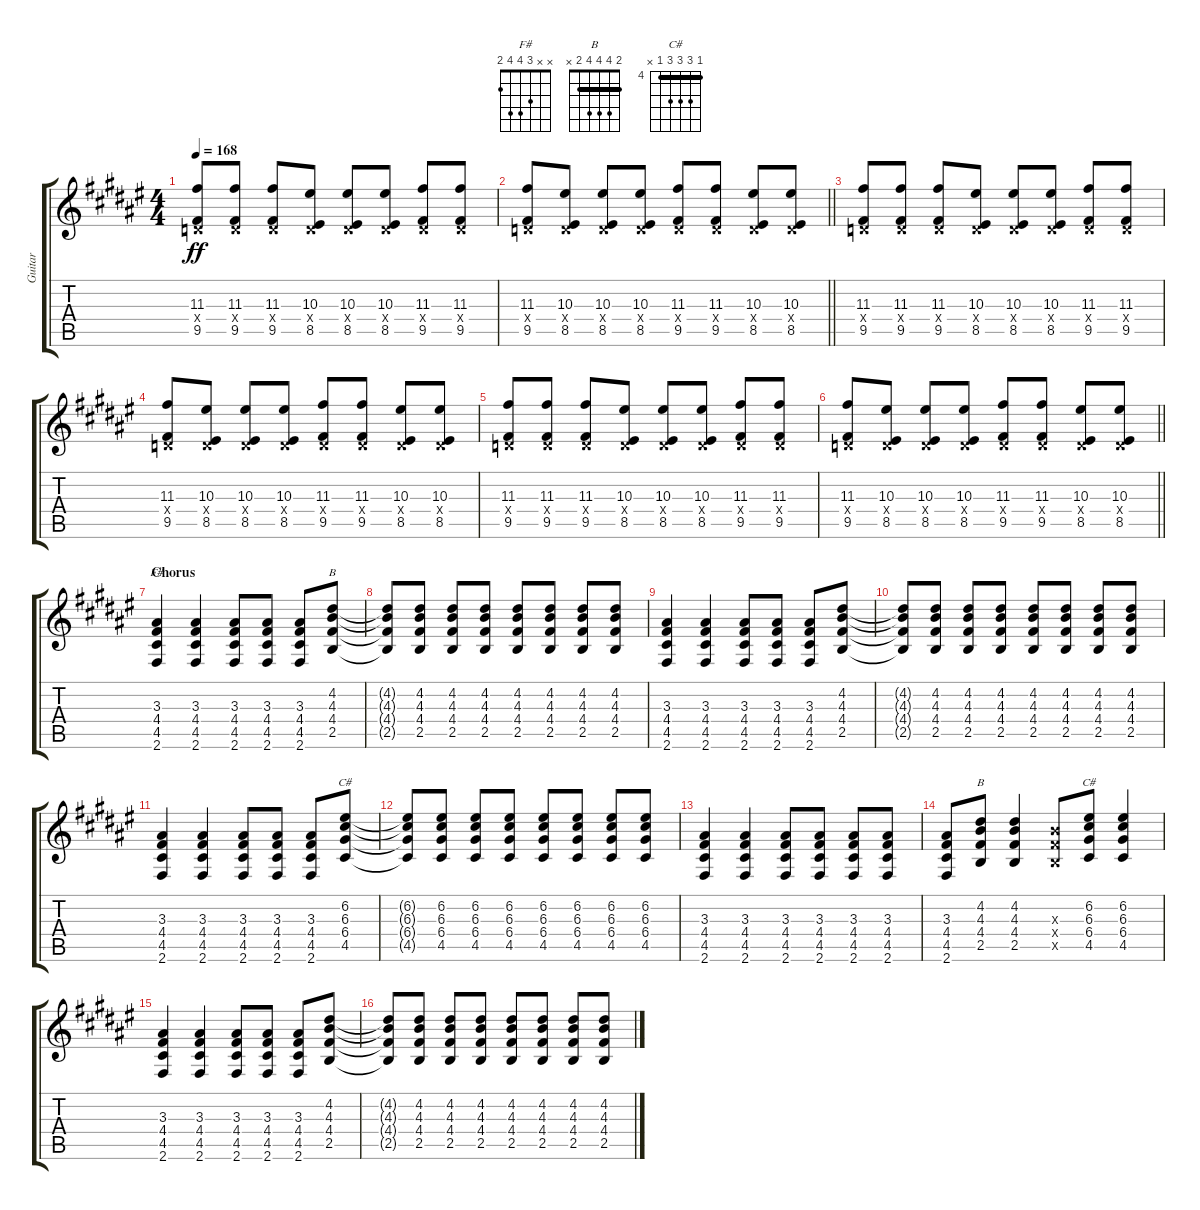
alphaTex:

\track ("Guitar" "Guitar") {instrument overdrivenguitar}
\staff {score tabs}
\tuning (E4 B3 G3 D3 A2 E2) {hide}
\chord ("F#" x x 3 4 4 2)
\chord ("B" x 4 4 4 2 x) {barre 4}
\chord ("C#" x 6 6 6 4 x) {firstfret 4 barre 6}
\chord ("B" 2 4 4 4 2 x) {barre 2}
\chord ("C#" 4 6 6 6 4 x) {firstfret 4 barre 4}
\ts (4 4)
\tempo 168
\clef g2
\ks f#
(11.3 0.4{x} 9.5).8{dy ff} (11.3 0.4{x} 9.5).8 (11.3 0.4{x} 9.5).8 (10.3 0.4{x} 8.5).8 (10.3 0.4{x} 8.5).8 (10.3 0.4{x} 8.5).8 (11.3 0.4{x} 9.5).8 (11.3 0.4{x} 9.5).8 |
\barLineRight lightlight
(11.3 0.4{x} 9.5).8 (10.3 0.4{x} 8.5).8 (10.3 0.4{x} 8.5).8 (10.3 0.4{x} 8.5).8 (11.3 0.4{x} 9.5).8 (11.3 0.4{x} 9.5).8 (10.3 0.4{x} 8.5).8 (10.3 0.4{x} 8.5).8 |
(11.3 0.4{x} 9.5).8 (11.3 0.4{x} 9.5).8 (11.3 0.4{x} 9.5).8 (10.3 0.4{x} 8.5).8 (10.3 0.4{x} 8.5).8 (10.3 0.4{x} 8.5).8 (11.3 0.4{x} 9.5).8 (11.3 0.4{x} 9.5).8 |
(11.3 0.4{x} 9.5).8 (10.3 0.4{x} 8.5).8 (10.3 0.4{x} 8.5).8 (10.3 0.4{x} 8.5).8 (11.3 0.4{x} 9.5).8 (11.3 0.4{x} 9.5).8 (10.3 0.4{x} 8.5).8 (10.3 0.4{x} 8.5).8 |
(11.3 0.4{x} 9.5).8 (11.3 0.4{x} 9.5).8 (11.3 0.4{x} 9.5).8 (10.3 0.4{x} 8.5).8 (10.3 0.4{x} 8.5).8 (10.3 0.4{x} 8.5).8 (11.3 0.4{x} 9.5).8 (11.3 0.4{x} 9.5).8 |
\barLineRight lightlight
(11.3 0.4{x} 9.5).8 (10.3 0.4{x} 8.5).8 (10.3 0.4{x} 8.5).8 (10.3 0.4{x} 8.5).8 (11.3 0.4{x} 9.5).8 (11.3 0.4{x} 9.5).8 (10.3 0.4{x} 8.5).8 (10.3 0.4{x} 8.5).8 |
\section ("" "Chorus")
(3.3 4.4 4.5 2.6).4{ch "F#"} (3.3 4.4 4.5 2.6).4 (3.3 4.4 4.5 2.6).8 (3.3 4.4 4.5 2.6).8 (3.3 4.4 4.5 2.6).8 (4.2 4.3 4.4 2.5).8{ch "B"} |
(4.2{t} 4.3{t} 4.4{t} 2.5{t}).8 (4.2 4.3 4.4 2.5).8 (4.2 4.3 4.4 2.5).8 (4.2 4.3 4.4 2.5).8 (4.2 4.3 4.4 2.5).8 (4.2 4.3 4.4 2.5).8 (4.2 4.3 4.4 2.5).8 (4.2 4.3 4.4 2.5).8 |
(3.3 4.4 4.5 2.6).4 (3.3 4.4 4.5 2.6).4 (3.3 4.4 4.5 2.6).8 (3.3 4.4 4.5 2.6).8 (3.3 4.4 4.5 2.6).8 (4.2 4.3 4.4 2.5).8 |
(4.2{t} 4.3{t} 4.4{t} 2.5{t}).8 (4.2 4.3 4.4 2.5).8 (4.2 4.3 4.4 2.5).8 (4.2 4.3 4.4 2.5).8 (4.2 4.3 4.4 2.5).8 (4.2 4.3 4.4 2.5).8 (4.2 4.3 4.4 2.5).8 (4.2 4.3 4.4 2.5).8 |
(3.3 4.4 4.5 2.6).4 (3.3 4.4 4.5 2.6).4 (3.3 4.4 4.5 2.6).8 (3.3 4.4 4.5 2.6).8 (3.3 4.4 4.5 2.6).8 (6.2 6.3 6.4 4.5).8{ch "C#"} |
(6.2{t} 6.3{t} 6.4{t} 4.5{t}).8 (6.2 6.3 6.4 4.5).8 (6.2 6.3 6.4 4.5).8 (6.2 6.3 6.4 4.5).8 (6.2 6.3 6.4 4.5).8 (6.2 6.3 6.4 4.5).8 (6.2 6.3 6.4 4.5).8 (6.2 6.3 6.4 4.5).8 |
(3.3 4.4 4.5 2.6).4 (3.3 4.4 4.5 2.6).4 (3.3 4.4 4.5 2.6).8 (3.3 4.4 4.5 2.6).8 (3.3 4.4 4.5 2.6).8 (3.3 4.4 4.5 2.6).8 |
(3.3 4.4 4.5 2.6).8 (4.2 4.3 4.4 2.5).8{ch "B"} (4.2 4.3 4.4 2.5).4 (4.3{x} 4.4{x} 2.5{x}).8 (6.2 6.3 6.4 4.5).8{ch "C#"} (6.2 6.3 6.4 4.5).4 |
(3.3 4.4 4.5 2.6).4 (3.3 4.4 4.5 2.6).4 (3.3 4.4 4.5 2.6).8 (3.3 4.4 4.5 2.6).8 (3.3 4.4 4.5 2.6).8 (4.2 4.3 4.4 2.5).8 |
(4.2{t} 4.3{t} 4.4{t} 2.5{t}).8 (4.2 4.3 4.4 2.5).8 (4.2 4.3 4.4 2.5).8 (4.2 4.3 4.4 2.5).8 (4.2 4.3 4.4 2.5).8 (4.2 4.3 4.4 2.5).8 (4.2 4.3 4.4 2.5).8 (4.2 4.3 4.4 2.5).8
